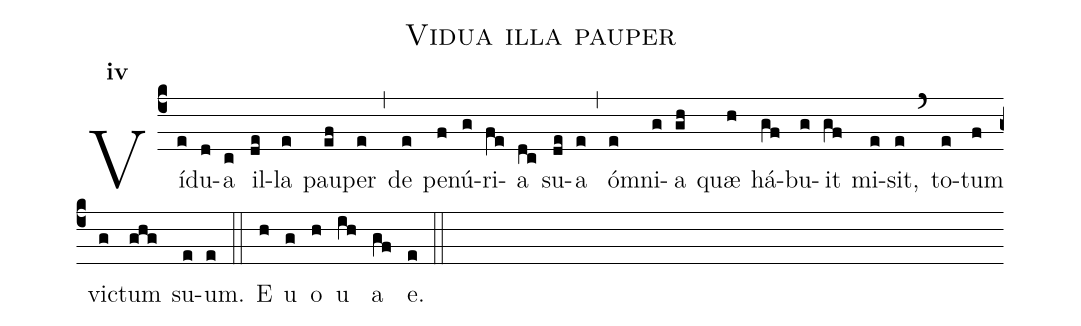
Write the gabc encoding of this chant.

name:Vidua illa pauper;
office-part:Antiphona;
mode:4;
%%
initial-style: 1;
name: Vidua illa pauper;
book: Antiphonae & Responsoria/Tomus IV, p. 124;
occasion: Dominica XXXII per Annum;
office-part: Vesperae Ant Mb;
annotation: 4e;
centering-scheme: english;
font: OFLSortsMillGoudy;
height: 11;
width: 4.5;
%%
(c4)Ví(e)du(d)a(c) il(de)la(e) pau(ef)per(e) (,) de(e) pe(f)nú(g)ri(fe)a(dc) su(de)a(e) (,) óm(e)ni(g)a(gh) quæ(h) há(gf)bu(g)it(gf) mi(e)sit,(e) (`) to(e)tum(f) vi(g)ctum(ghg) su(e)um.(e) (::) E(h) u(g) o(h) u(ih) a(gf) e.(e) (::)
